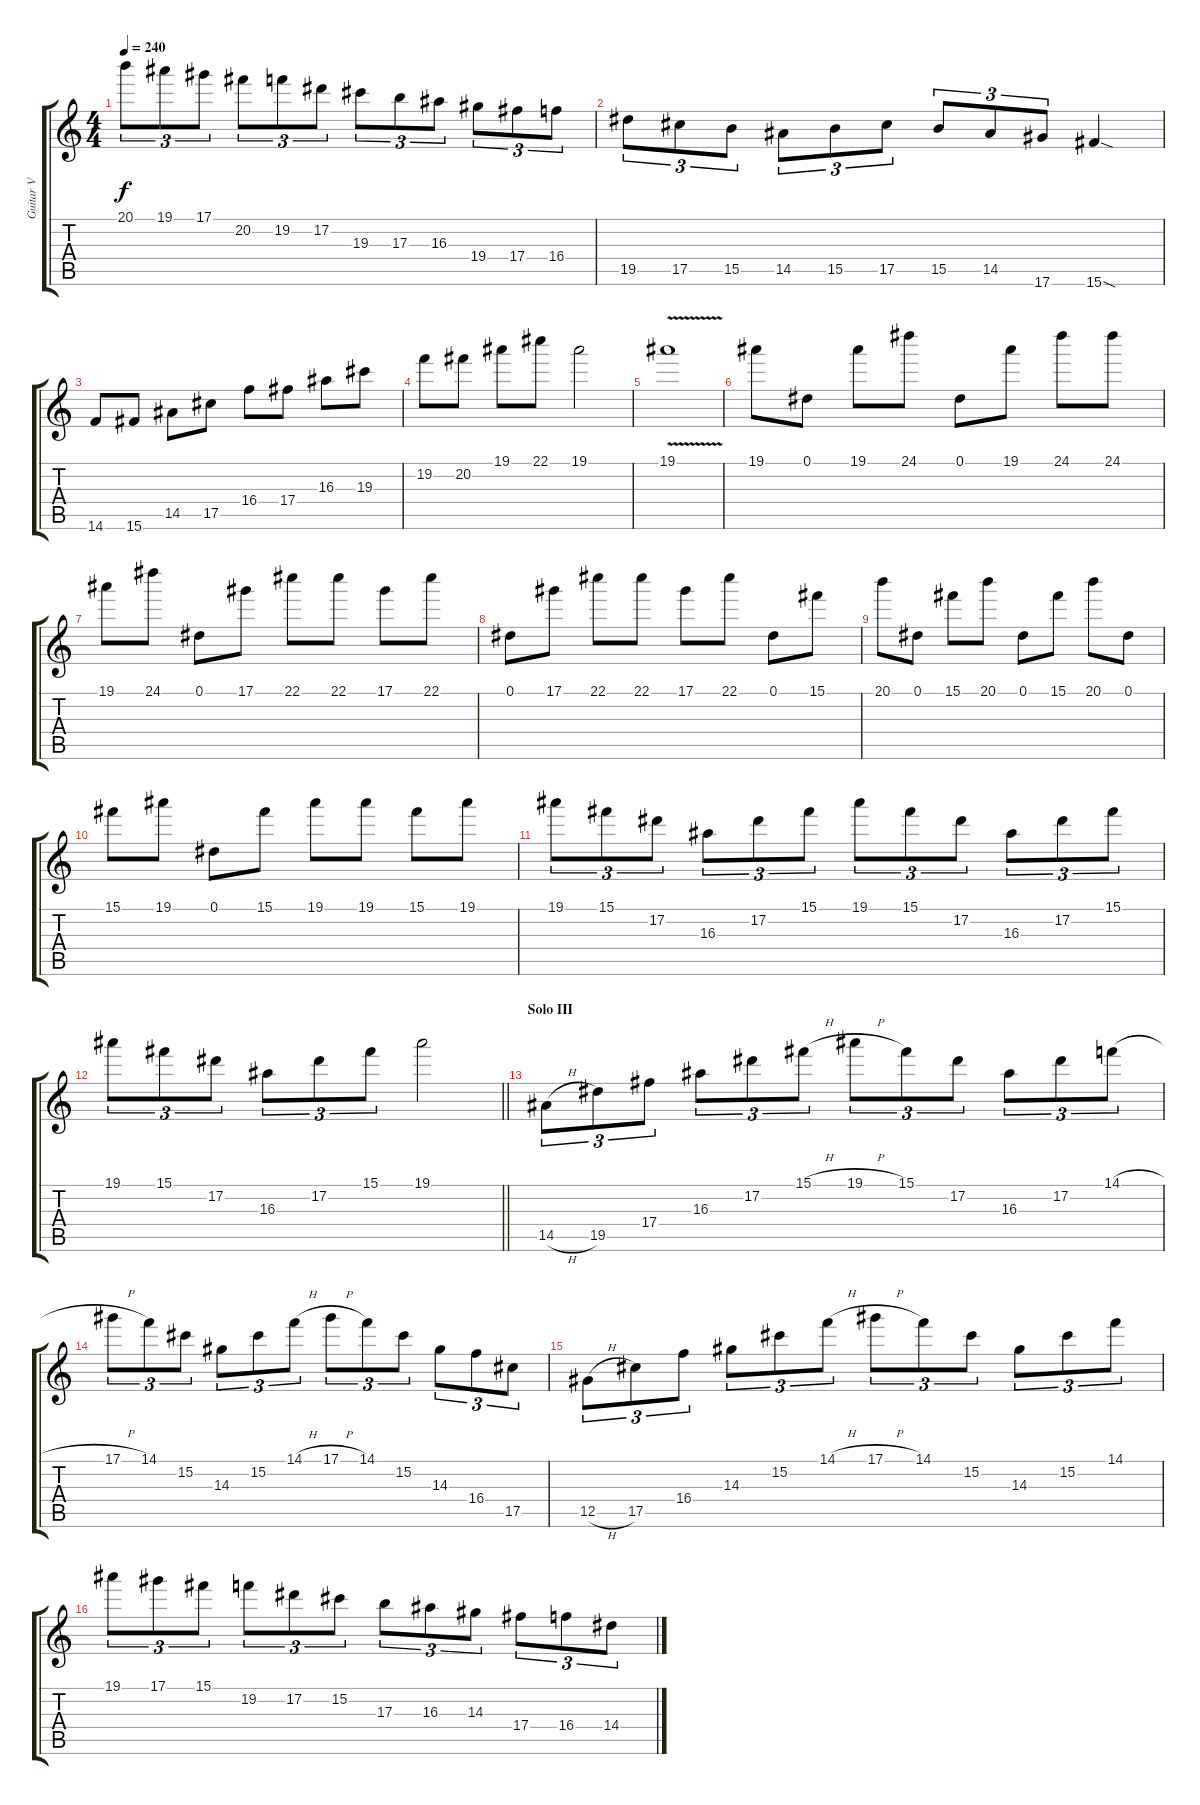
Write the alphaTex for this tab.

\track ("Guitar V" "Guitar V") {instrument distortionguitar}
\staff {score tabs}
\tuning (Eb4 Bb3 Gb3 Db3 Ab2 Eb2) {hide}
\ts (4 4)
\tempo 240
\clef g2
\ks c
20.1.8{tu (3 2) dy f} 19.1.8{tu (3 2)} 17.1.8{tu (3 2)} 20.2.8{tu (3 2)} 19.2.8{tu (3 2)} 17.2.8{tu (3 2)} 19.3.8{tu (3 2)} 17.3.8{tu (3 2)} 16.3.8{tu (3 2)} 19.4.8{tu (3 2)} 17.4.8{tu (3 2)} 16.4.8{tu (3 2)} |
19.5.8{tu (3 2)} 17.5.8{tu (3 2)} 15.5.8{tu (3 2)} 14.5.8{tu (3 2)} 15.5.8{tu (3 2)} 17.5.8{tu (3 2)} 15.5.8{tu (3 2)} 14.5.8{tu (3 2)} 17.6.8{tu (3 2)} 15.6{sod}.4 |
14.6.8 15.6.8 14.5.8 17.5.8 16.4.8 17.4.8 16.3.8 19.3.8 |
19.2.8 20.2.8 19.1.8 22.1.8 19.1.2 |
19.1{v}.1 |
19.1.8 0.1.8 19.1.8 24.1.8 0.1.8 19.1.8 24.1.8 24.1.8 |
19.1.8 24.1.8 0.1.8 17.1.8 22.1.8 22.1.8 17.1.8 22.1.8 |
0.1.8 17.1.8 22.1.8 22.1.8 17.1.8 22.1.8 0.1.8 15.1.8 |
20.1.8 0.1.8 15.1.8 20.1.8 0.1.8 15.1.8 20.1.8 0.1.8 |
15.1.8 19.1.8 0.1.8 15.1.8 19.1.8 19.1.8 15.1.8 19.1.8 |
19.1.8{tu (3 2)} 15.1.8{tu (3 2)} 17.2.8{tu (3 2)} 16.3.8{tu (3 2)} 17.2.8{tu (3 2)} 15.1.8{tu (3 2)} 19.1.8{tu (3 2)} 15.1.8{tu (3 2)} 17.2.8{tu (3 2)} 16.3.8{tu (3 2)} 17.2.8{tu (3 2)} 15.1.8{tu (3 2)} |
\barLineRight lightlight
19.1.8{tu (3 2)} 15.1.8{tu (3 2)} 17.2.8{tu (3 2)} 16.3.8{tu (3 2)} 17.2.8{tu (3 2)} 15.1.8{tu (3 2)} 19.1.2 |
\section ("" "Solo III")
14.5{h}.8{tu (3 2)} 19.5.8{tu (3 2)} 17.4.8{tu (3 2)} 16.3.8{tu (3 2)} 17.2.8{tu (3 2)} 15.1{h}.8{tu (3 2)} 19.1{h}.8{tu (3 2)} 15.1.8{tu (3 2)} 17.2.8{tu (3 2)} 16.3.8{tu (3 2)} 17.2.8{tu (3 2)} 14.1{h}.8{tu (3 2)} |
17.1{h}.8{tu (3 2)} 14.1.8{tu (3 2)} 15.2.8{tu (3 2)} 14.3.8{tu (3 2)} 15.2.8{tu (3 2)} 14.1{h}.8{tu (3 2)} 17.1{h}.8{tu (3 2)} 14.1.8{tu (3 2)} 15.2.8{tu (3 2)} 14.3.8{tu (3 2)} 16.4.8{tu (3 2)} 17.5.8{tu (3 2)} |
12.5{h}.8{tu (3 2)} 17.5.8{tu (3 2)} 16.4.8{tu (3 2)} 14.3.8{tu (3 2)} 15.2.8{tu (3 2)} 14.1{h}.8{tu (3 2)} 17.1{h}.8{tu (3 2)} 14.1.8{tu (3 2)} 15.2.8{tu (3 2)} 14.3.8{tu (3 2)} 15.2.8{tu (3 2)} 14.1.8{tu (3 2)} |
19.1.8{tu (3 2)} 17.1.8{tu (3 2)} 15.1.8{tu (3 2)} 19.2.8{tu (3 2)} 17.2.8{tu (3 2)} 15.2.8{tu (3 2)} 17.3.8{tu (3 2)} 16.3.8{tu (3 2)} 14.3.8{tu (3 2)} 17.4.8{tu (3 2)} 16.4.8{tu (3 2)} 14.4.8{tu (3 2)}
